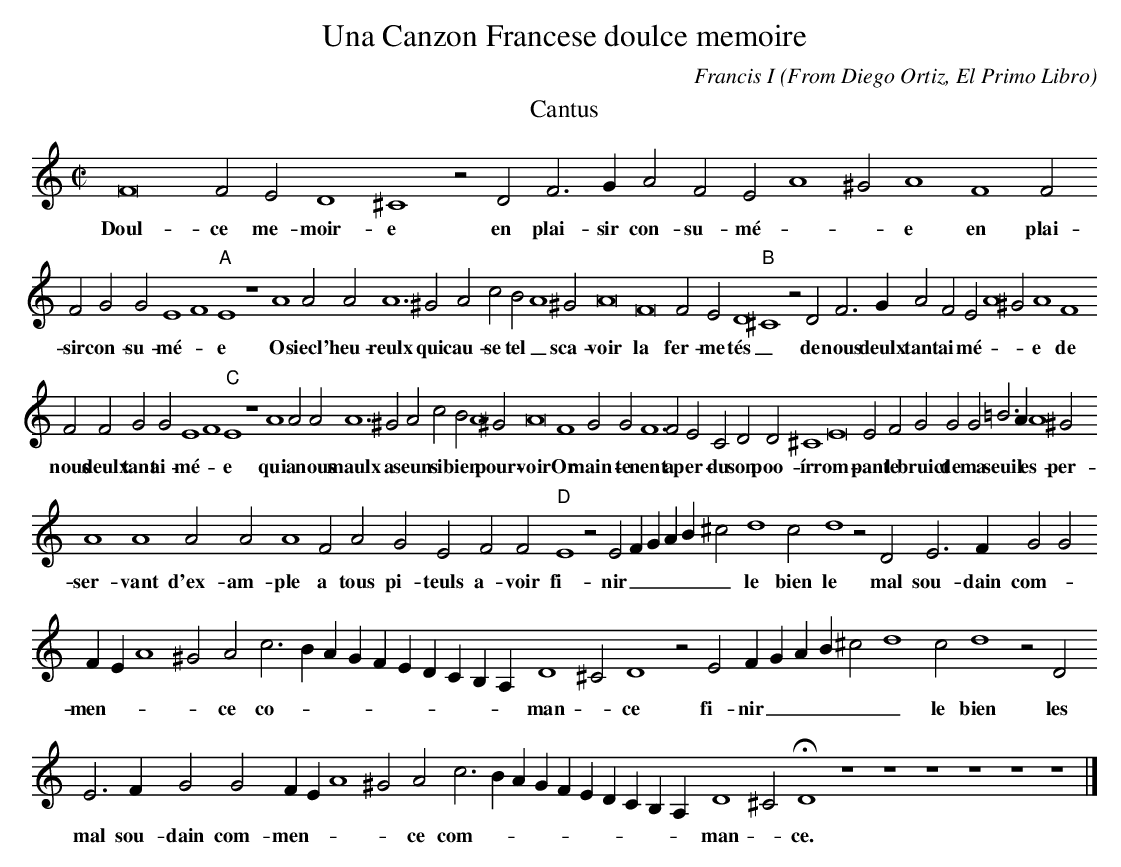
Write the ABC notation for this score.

X:1
T:Una Canzon Francese doulce memoire
C: Francis I
O: From Diego Ortiz, El Primo Libro
L:1/2
M:C|
K:D dorian
T: Cantus
F4 F E D2 ^C2 z D F > G A F E A2 ^G A2 F2 F F G G E2 F2 "A"E2 z2 A2 A A A3 ^G A c B A2 ^G A4
w:Doul-  ce me- moir- e en plai- sir con- su- mé - - e en plai- sir con- su- mé -  e O siecl' heu- reulx qui cau- se tel _ sca- voir
F4 F E D2 "B"^C2 z D F > G A F E A2 ^G A2 F2 F F G G E2 F2 "C"E2 z2 A2 A A A3 ^G A c B A2 ^G
w:la  fer- me tés _ de nous deulx tant ai mé - - e de nous deulx tant ai- mé - e qui a nous maulx a seun si bien * pour-
A4 F2 G G F3 F E C D D ^C2 E4 E F G G G =B > A A2 ^G
w:voir  Or main- te nent a per- du son poo- ír rom-  pant le bruict de ma seuil * es- per- ance
A2 A2 A A A2 F A G E F F "D"E2 z E F/G/A/B/^c d2 c d2 z D E > F G G
w: ser- vant d'ex- am- ple a tous pi- teuls a- voir fi- nir _ _ _  __ le bien le mal sou- dain com-
F/E/A2 ^G A c > B A/G/F/E/D/C/B,/A,/D2 ^C D2 z E F/G/A/B/^c d2 c d2 z D
w:men- - - - ce co - - - - - - - - - man - ce fi- nir _ _ _ _ _ le bien les
E > F G G F/E/A2 ^G A c > B A/G/F/E/D/C/B,/ A,/ D2 ^C HD2 z2 z2 z2 z2 z2 z2|]
w:mal sou- dain com- men - - - ce com- - - - - - - - - -  man - ce.
